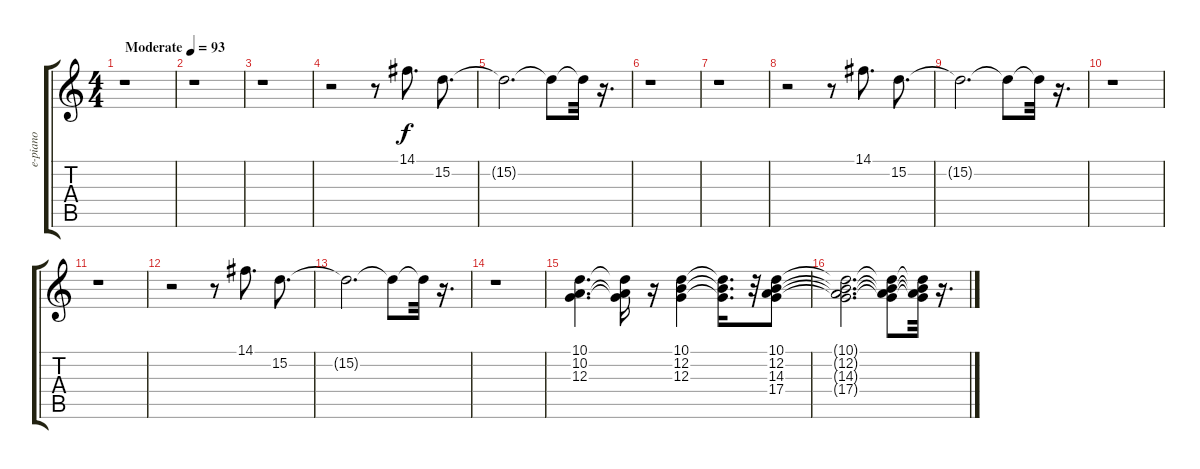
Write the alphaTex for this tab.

\track ("e-piano" "e-piano") {instrument electricpiano1}
\staff {score tabs}
\tuning (E4 B3 G3 D3 A2 E2) {hide}
\ts (4 4)
\tempo (93 "Moderate")
\clef g2
\ks c
r.1{dy f instrument electricpiano1} |
r.1 |
r.1 |
r.2 r.8 14.1.8{d} 15.2.8{d} |
15.2{t}.2{d} 15.2{t}.8 15.2{t}.32 r.16{d} |
r.1 |
r.1 |
r.2 r.8 14.1.8{d} 15.2.8{d} |
15.2{t}.2{d} 15.2{t}.8 15.2{t}.32 r.16{d} |
r.1 |
r.1 |
r.2 r.8 14.1.8{d} 15.2.8{d} |
15.2{t}.2{d} 15.2{t}.8 15.2{t}.32 r.16{d} |
r.1 |
(10.1 10.2 12.3).4{d} (10.1{t} 10.2{t} 12.3{t}).16 r.16 (10.1 12.2 12.3).4 (10.1{t} 12.2{t} 12.3{t}).16{d} r.32 (10.1 12.2 14.3 17.4).8 |
(10.1{t} 12.2{t} 14.3{t} 17.4{t}).2{d} (10.1{t} 12.2{t} 14.3{t} 17.4{t}).8 (10.1{t} 12.2{t} 14.3{t} 17.4{t}).32 r.16{d}
